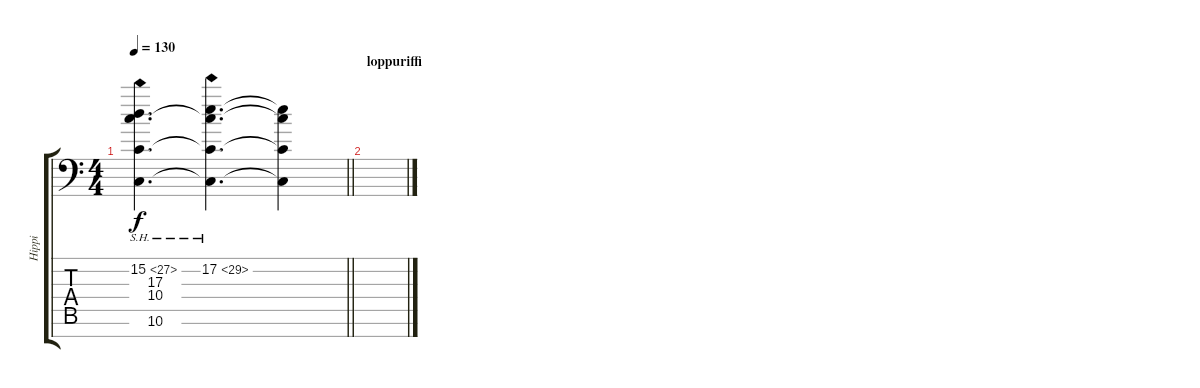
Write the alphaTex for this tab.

\track ("Hippi" "Hippi") {instrument stringensemble1}
\staff {score tabs}
\tuning (E4 B3 G3 D3 A2 D2 A1) {hide}
\ts (4 4)
\tempo 130
\clef f4
\barLineRight lightlight
\ks c
(15.2{sh 12} 17.3 10.4 10.6).4{d dy f} (17.2{sh 12} 17.3{t} 10.4{t} 10.6{t}).4{d} (17.2{t} 17.3{t} 10.4{t} 10.6{t}).4 |
\section ("" "loppuriffi")
